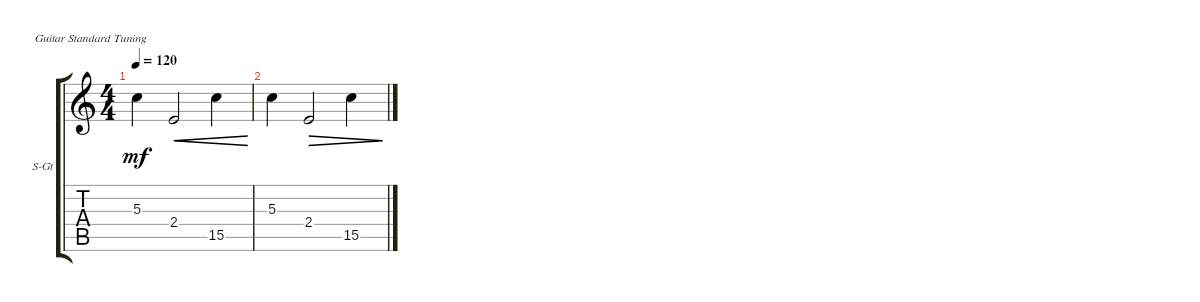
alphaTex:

\bracketExtendMode groupsimilarinstruments
\firstSystemTrackNameOrientation horizontal
\otherSystemsTrackNameOrientation horizontal
\track ("Track 1" "S-Gt") {instrument acousticguitarsteel}
\staff {score tabs}
\tuning (E4 B3 G3 D3 A2 E2)
\ts (4 4)
\tempo 120
\clef g2
\ks c
5.3.4{dy mf instrument acousticguitarsteel beam Down} 2.4.2{cre beam Up} 15.5.4{cre beam Down} |
5.3.4{beam Down} 2.4.2{dec beam Up} 15.5.4{dec beam Down}
